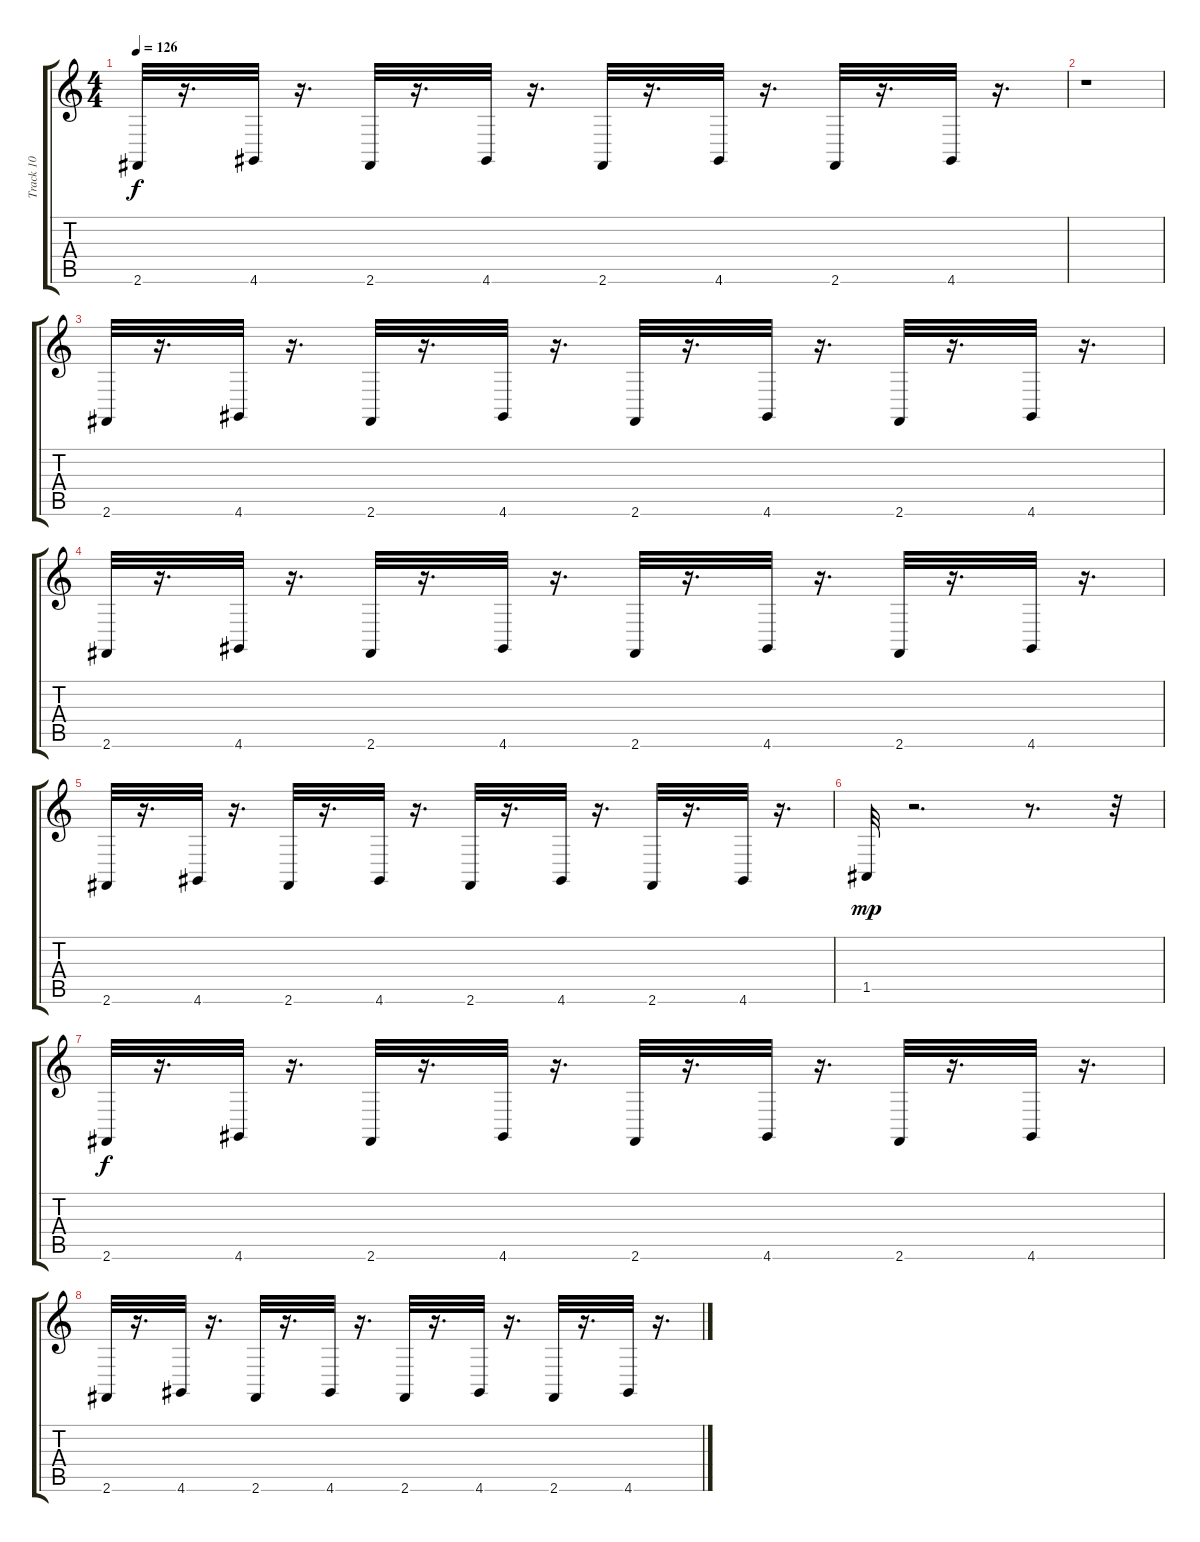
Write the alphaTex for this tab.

\track ("Track 10" "Track 10") {instrument brightacousticpiano}
\staff {score tabs}
\tuning (E4 B3 G3 D3 A2 E2) {hide}
\ts (4 4)
\tempo 126
\clef g2
\ks c
2.6.32{dy f} r.16{d} 4.6.32 r.16{d} 2.6.32 r.16{d} 4.6.32 r.16{d} 2.6.32 r.16{d} 4.6.32 r.16{d} 2.6.32 r.16{d} 4.6.32 r.16{d} |
r.1 |
2.6.32 r.16{d} 4.6.32 r.16{d} 2.6.32 r.16{d} 4.6.32 r.16{d} 2.6.32 r.16{d} 4.6.32 r.16{d} 2.6.32 r.16{d} 4.6.32 r.16{d} |
2.6.32 r.16{d} 4.6.32 r.16{d} 2.6.32 r.16{d} 4.6.32 r.16{d} 2.6.32 r.16{d} 4.6.32 r.16{d} 2.6.32 r.16{d} 4.6.32 r.16{d} |
2.6.32 r.16{d} 4.6.32 r.16{d} 2.6.32 r.16{d} 4.6.32 r.16{d} 2.6.32 r.16{d} 4.6.32 r.16{d} 2.6.32 r.16{d} 4.6.32 r.16{d} |
1.5.32{dy mp} r.2{d} r.8{d} r.32 |
2.6.32{dy f} r.16{d} 4.6.32 r.16{d} 2.6.32 r.16{d} 4.6.32 r.16{d} 2.6.32 r.16{d} 4.6.32 r.16{d} 2.6.32 r.16{d} 4.6.32 r.16{d} |
2.6.32 r.16{d} 4.6.32 r.16{d} 2.6.32 r.16{d} 4.6.32 r.16{d} 2.6.32 r.16{d} 4.6.32 r.16{d} 2.6.32 r.16{d} 4.6.32 r.16{d}
